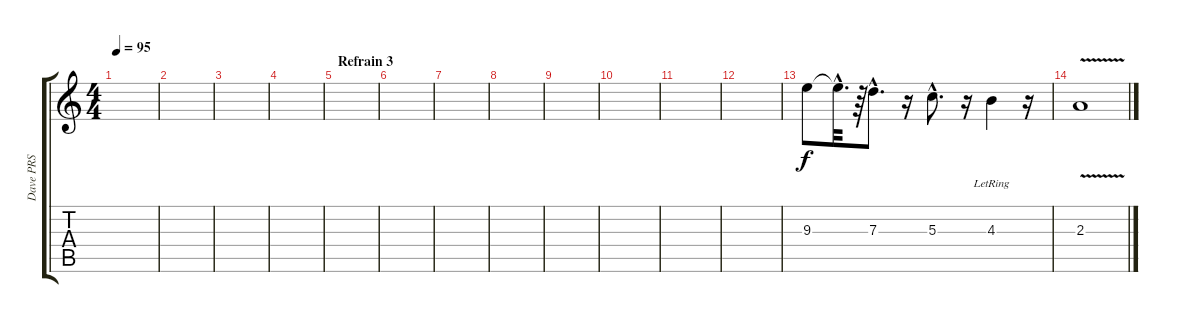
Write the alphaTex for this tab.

\track ("Dave PRS" "Dave PRS") {instrument electricguitarjazz}
\staff {score tabs}
\tuning (E4 B3 G3 D3 A2 E2) {hide}
\ts (4 4)
\tempo 95
\clef g2
\ks c
|
|
|
|
\section ("" "Refrain 3")
|
|
|
|
|
|
|
|
9.3.8 9.3{hac t}.32{d} r.64 7.3{hac}.8{d} r.16 5.3{hac}.8{d} r.16 4.3{lr}.4 r.16 |
2.3{v}.1
